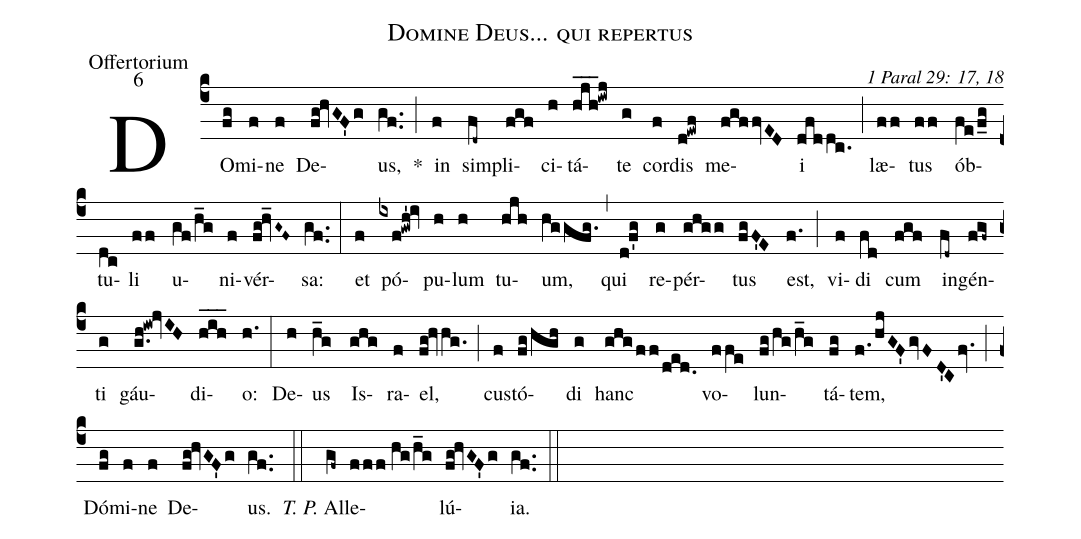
name: Domine Deus... qui repertus;
office-part: Offertorium;
mode: 6;
commentary: 1 Paral 29: 17, 18;
%%
(c4) DO(fg)mi(f)ne(f) De(fg!hvGF'g)us,(gf..) *(;) in(f) sim(fd~)pli(fgf)ci(h)tá(hjh___!iwj)te(g) cor(f)dis(d!ewf) me(fgffvED)i(dfddc.) (;) læ(ff)tus(ff) ób(fe/f_g)tu(dc)li(ff) u(gf/h_g)ni(f)vér(fg!hv_G~F~)sa:(gf..) (:)
et(f) pó(ixf!gwh'!iv)pu(h)lum(h) tu(hjh)um,(hggfg.) (,) qui(d!f'g) re(g)pér(ghgg)tus(fgF'E) est,(f.) (;) vi(f)di(fd) cum(fgf) in(fd~)gén(fgf~)ti(g) gáu(g.h!iw!jvIH)di(h_i_h_)o:(h.) (:)
De(h)us(h_g) Is(ghg)ra(f)el,(fg!hvhg.) (;) cus(f)tó(fg/hgh)di(g) hanc(ghgff/ded.) vo(ffe)lun(fg/hg/h_g)tá(fg)tem,(f./hjGF'gvFD'Cfv.) (;) Dó(fg)mi(f)ne(f) De(fg!hvGF'g)us.(gf..) (::)
<i>T. P.</i> Al(gf~)le(fff//hg/h_g)lú(fg!hvGF'g)ia.(gf..) (::)
